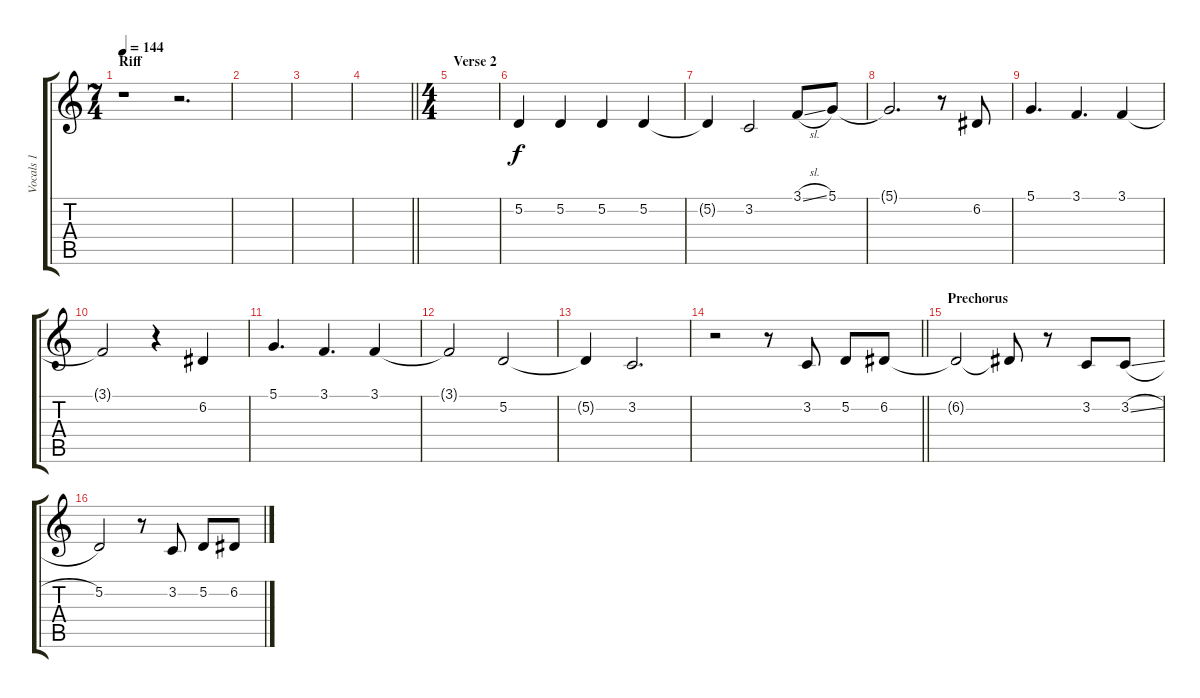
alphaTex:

\track ("Vocals 1" "Vocals 1") {instrument clarinet}
\staff {score tabs}
\tuning (D4 A3 F3 C3 G2 C2) {hide}
\ts (7 4)
\section ("" "Riff")
\tempo 144
\clef g2
\ks c
r.1{dy f} r.2{d} |
|
|
\barLineRight lightlight
|
\ts (4 4)
\section ("" "Verse 2")
|
5.2.4 5.2.4 5.2.4 5.2.4 |
5.2{t}.4 3.2.2 3.1{sl}.8 5.1.8 |
5.1{t}.2{d} r.8 6.2.8 |
5.1.4{d} 3.1.4{d} 3.1.4 |
3.1{t}.2 r.4 6.2.4 |
5.1.4{d} 3.1.4{d} 3.1.4 |
3.1{t}.2 5.2.2 |
5.2{t}.4 3.2.2{d} |
\barLineRight lightlight
r.2 r.8 3.2.8 5.2.8 6.2.8 |
\section ("" "Prechorus")
6.2{t}.2 6.2{t}.8 r.8 3.2.8 3.2{sl}.8 |
5.2.2 r.8 3.2.8 5.2.8 6.2.8
